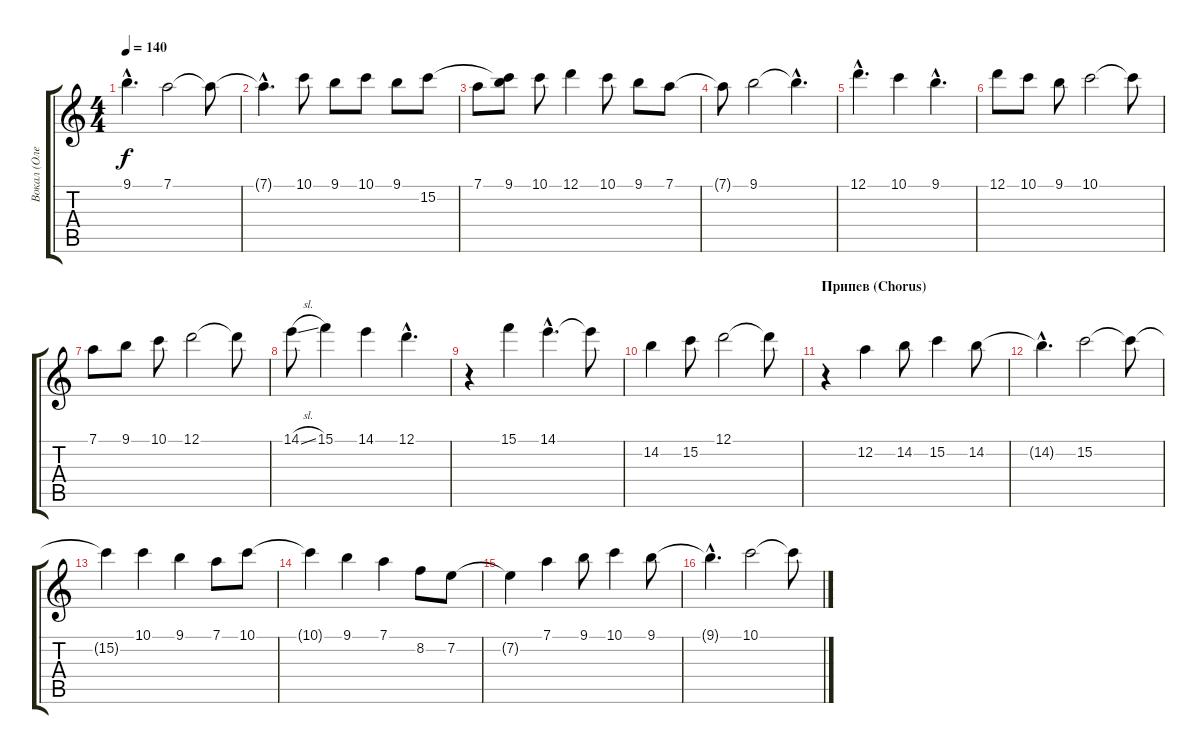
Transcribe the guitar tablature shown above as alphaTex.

\track ("Вокал (Олег Жиляков)" "Вокал (Оле") {instrument contrabass}
\staff {score tabs}
\tuning (D4 A3 F3 C3 G2 D2) {hide}
\ts (4 4)
\tempo 140
\clef g2
\ks c
9.1{hac}.4{d dy f} 7.1.2 7.1{t}.8 |
7.1{hac t}.4{d} 10.1.8 9.1.8 10.1.8 9.1.8 15.2.8 |
7.1.8 (9.1 15.2{t}).8 10.1.8 12.1.4 10.1.8 9.1.8 7.1.8 |
7.1{t}.8 9.1.2 9.1{hac t}.4{d} |
12.1{hac}.4{d} 10.1.4 9.1{hac}.4{d} |
12.1.8 10.1.8 9.1.8 10.1.2 10.1{t}.8 |
7.1.8 9.1.8 10.1.8 12.1.2 12.1{t}.8 |
14.1{sl}.8 15.1.4 14.1.4 12.1{hac}.4{d} |
r.4 15.1.4 14.1{hac}.4{d} 14.1{t}.8 |
14.2.4 15.2.8 12.1.2 12.1{t}.8 |
\section ("" "Припев (Chorus)")
r.4 12.2.4 14.2.8 15.2.4 14.2.8 |
14.2{hac t}.4{d} 15.2.2 15.2{t}.8 |
15.2{t}.4 10.1.4 9.1.4 7.1.8 10.1.8 |
10.1{t}.4 9.1.4 7.1.4 8.2.8 7.2.8 |
7.2{t}.4 7.1.4 9.1.8 10.1.4 9.1.8 |
9.1{hac t}.4{d} 10.1.2 10.1{t}.8
